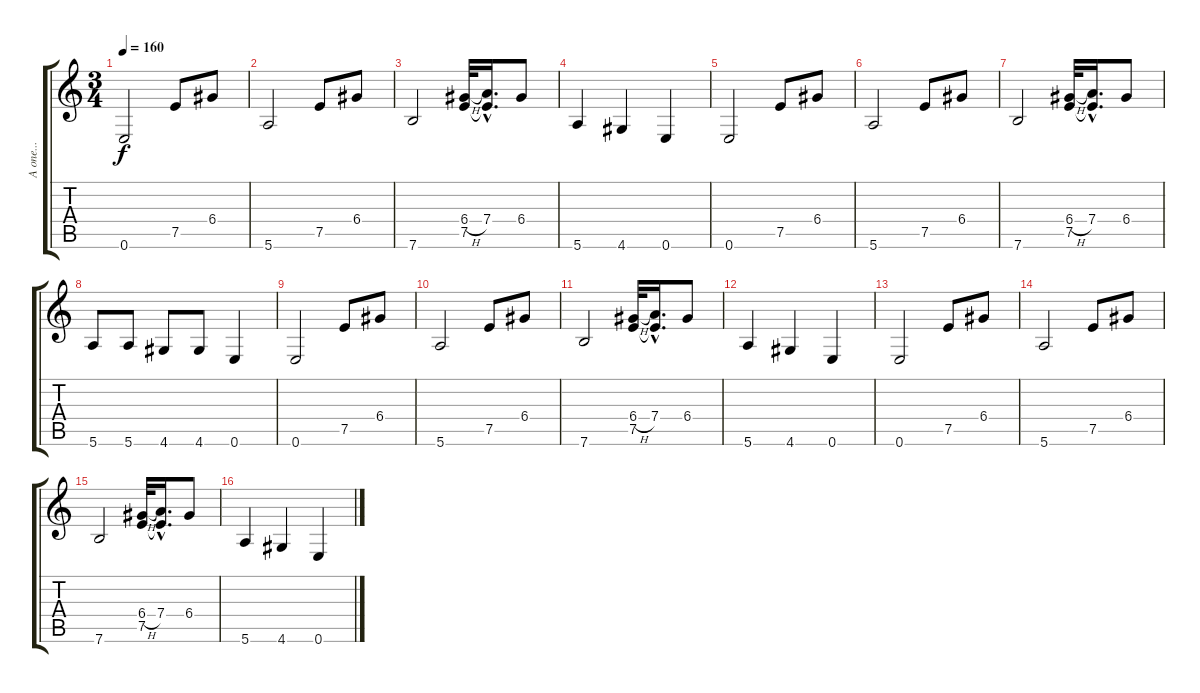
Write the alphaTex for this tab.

\track ("A one..." "A one...") {instrument acousticguitarsteel}
\staff {score tabs}
\tuning (E4 B3 G3 D3 A2 E2) {hide}
\ts (3 4)
\tempo 160
\clef g2
\ks c
0.6.2{dy f instrument acousticguitarsteel} 7.5.8 6.4.8 |
5.6.2 7.5.8 6.4.8 |
7.6.2 (6.4{h} 7.5).32 (7.4{hac} 7.5{hac t}).16{d} 6.4.8 |
5.6.4 4.6.4 0.6.4 |
0.6.2 7.5.8 6.4.8 |
5.6.2 7.5.8 6.4.8 |
7.6.2 (6.4{h} 7.5).32 (7.4{hac} 7.5{hac t}).16{d} 6.4.8 |
5.6.8 5.6.8 4.6.8 4.6.8 0.6.4 |
0.6.2 7.5.8 6.4.8 |
5.6.2 7.5.8 6.4.8 |
7.6.2 (6.4{h} 7.5).32 (7.4{hac} 7.5{hac t}).16{d} 6.4.8 |
5.6.4 4.6.4 0.6.4 |
0.6.2 7.5.8 6.4.8 |
5.6.2 7.5.8 6.4.8 |
7.6.2 (6.4{h} 7.5).32 (7.4{hac} 7.5{hac t}).16{d} 6.4.8 |
5.6.4 4.6.4 0.6.4
